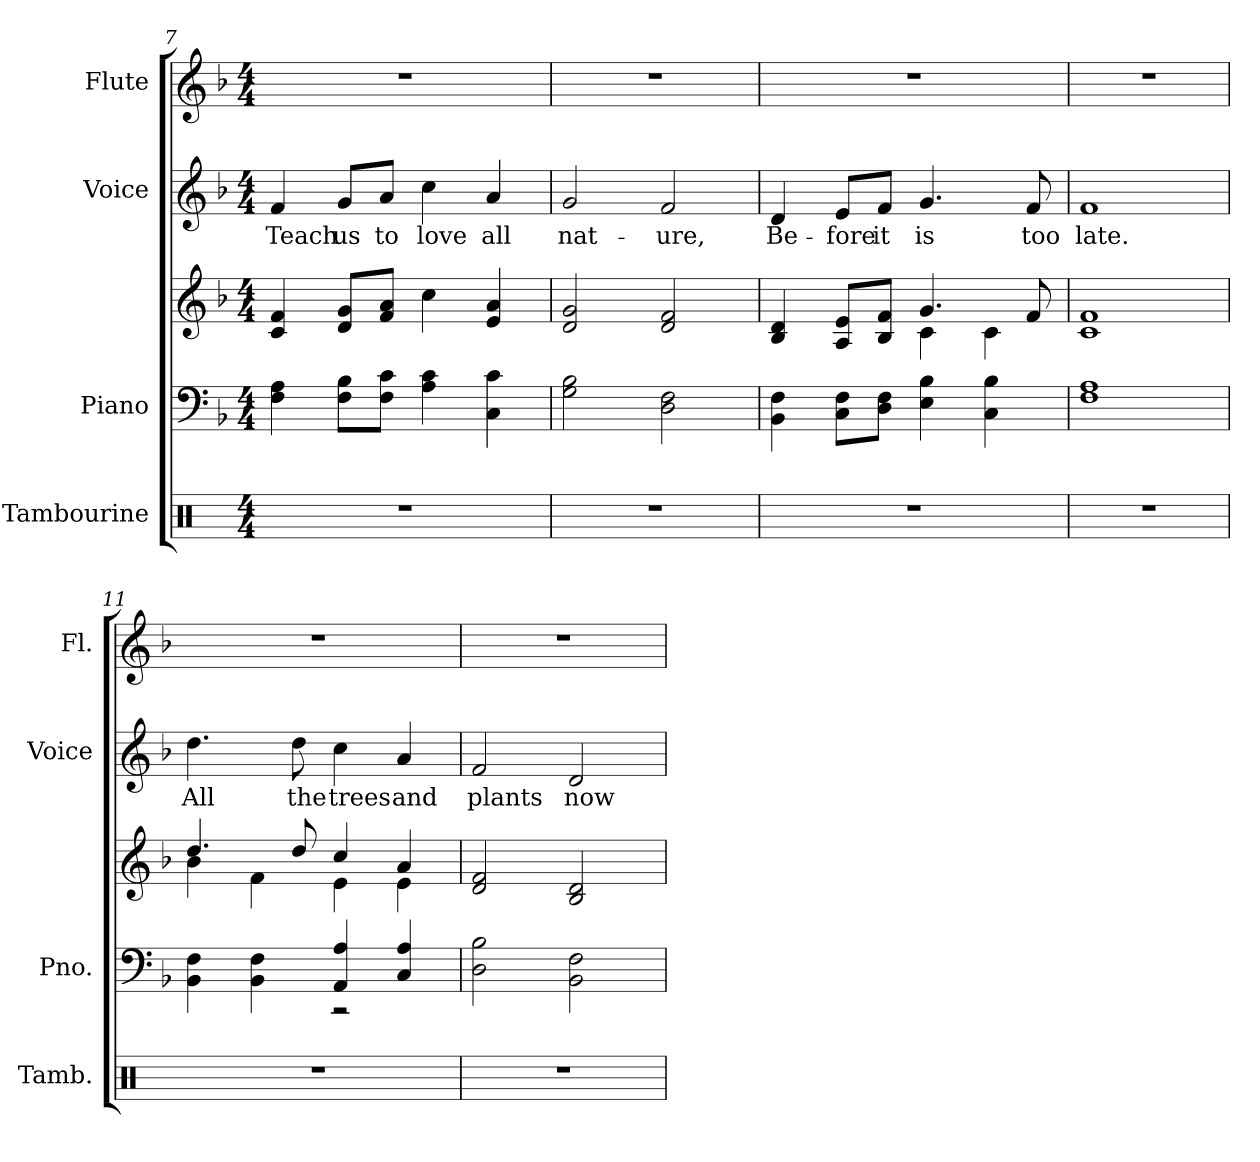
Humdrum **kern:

**kern	**kern	**kern	**kern	**text	**kern
*part4	*part3	*part3	*part2	*part2	*part1
*staff5	*staff4	*staff3	*staff2	*staff2	*staff1
*I"Tambourine	*I"Piano	*	*I"Voice	*	*I"Flute
*I'Tamb.	*I'Pno.	*	*I'Voice	*	*I'Fl.
!!LO:LB:g=z
*clefX	*clefF4	*clefG2	*clefG2	*	*clefG2
*k[]	*k[b-]	*k[b-]	*k[b-]	*	*k[b-]
*C:	*F:	*F:	*F:	*	*F:
*M4/4	*M4/4	*M4/4	*M4/4	*	*M4/4
=7	=7	=7	=7	=7	=7
!	!	!	!	!LO:LY:b:color=#000000	!
1r	4Fi\ 4Ai	4ci/ 4fi	4fi/	Teach	1r
!	!	!	!	!LO:LY:b:color=#000000	!
.	8Fi\ 8B-iL	8di/ 8giL	8gi/L	us	.
!	!	!	!	!LO:LY:b:color=#000000	!
.	8Fi\ 8ciJ	8fi/ 8aiJ	8ai/J	to	.
!	!	!	!	!LO:LY:b:color=#000000	!
.	4Ai\ 4ci	4cci\	4cci\	love	.
!	!	!	!	!LO:LY:b:color=#000000	!
.	4Ci\ 4ci	4ei/ 4ai	4ai/	all	.
=8	=8	=8	=8	=8	=8
!	!	!	!	!LO:LY:b:color=#000000	!
1r	2Gi\ 2B-i	2di/ 2gi	2gi/	nat-	1r
!	!	!	!	!LO:LY:b:color=#000000	!
.	2Di\ 2Fi	2di/ 2fi	2fi/	-ure,	.
=9	=9	=9	=9	=9	=9
*	*	*^	*	*	*
!	!	!	!	!	!LO:LY:b:color=#000000	!
1r	4BB-i\ 4Fi	4B-i/ 4di	2ryy	4di/	Be-	1r
!	!	!	!	!	!LO:LY:b:color=#000000	!
.	8Ci\ 8FiL	8Ai/ 8eiL	.	8ei/L	-fore	.
!	!	!	!	!	!LO:LY:b:color=#000000	!
.	8Di\ 8FiJ	8B-i/ 8fiJ	.	8fi/J	it	.
!	!	!	!	!	!LO:LY:b:color=#000000	!
.	4Ei\ 4B-i	4.gi/	4ci\	4.gi/	is	.
.	4Ci\ 4B-i	.	4ci\	.	.	.
!	!	!	!	!	!LO:LY:b:color=#000000	!
.	.	8fi/	.	8fi/	too	.
=10	=10	=10	=10	=10	=10	=10
!	!	!	!	!	!LO:LY:b:color=#000000	!
1r	1Fi 1Ai	1fi	1ci	1fi	late.	1r
=11	=11	=11	=11	=11	=11	=11
*	*^	*	*	*	*	*
!	!	!	!	!	!	!LO:LY:b:color=#000000	!
1r	4BB-i\ 4Fi	2ryy	4.ddi/	4b-i\	4.ddi\	All	1r
.	4BB-i\ 4Fi	.	.	4fi\	.	.	.
!	!	!	!	!	!	!LO:LY:b:color=#000000	!
.	.	.	8ddi/	.	8ddi\	the	.
!	!	!	!	!	!	!LO:LY:b:color=#000000	!
.	4AAi/ 4Ai	2r	4cci/	4ei\	4cci\	trees	.
!	!	!	!	!	!	!LO:LY:b:color=#000000	!
.	4Ci/ 4Ai	.	4ai/	4ei\	4ai/	and	.
*	*v	*v	*	*	*	*	*
*	*	*v	*v	*	*	*
=12	=12	=12	=12	=12	=12
*	*	*^	*	*	*
!	!	!	!	!	!LO:LY:b:color=#000000	!
*	*	*v	*v	*	*	*
1r	2Di\ 2B-i	2di/ 2fi	2fi/	plants	1r
!	!	!	!	!LO:LY:b:color=#000000	!
.	2BB-i\ 2Fi	2B-i/ 2di	2di/	now	.
=	=	=	=	=	=
*-	*-	*-	*-	*-	*-
